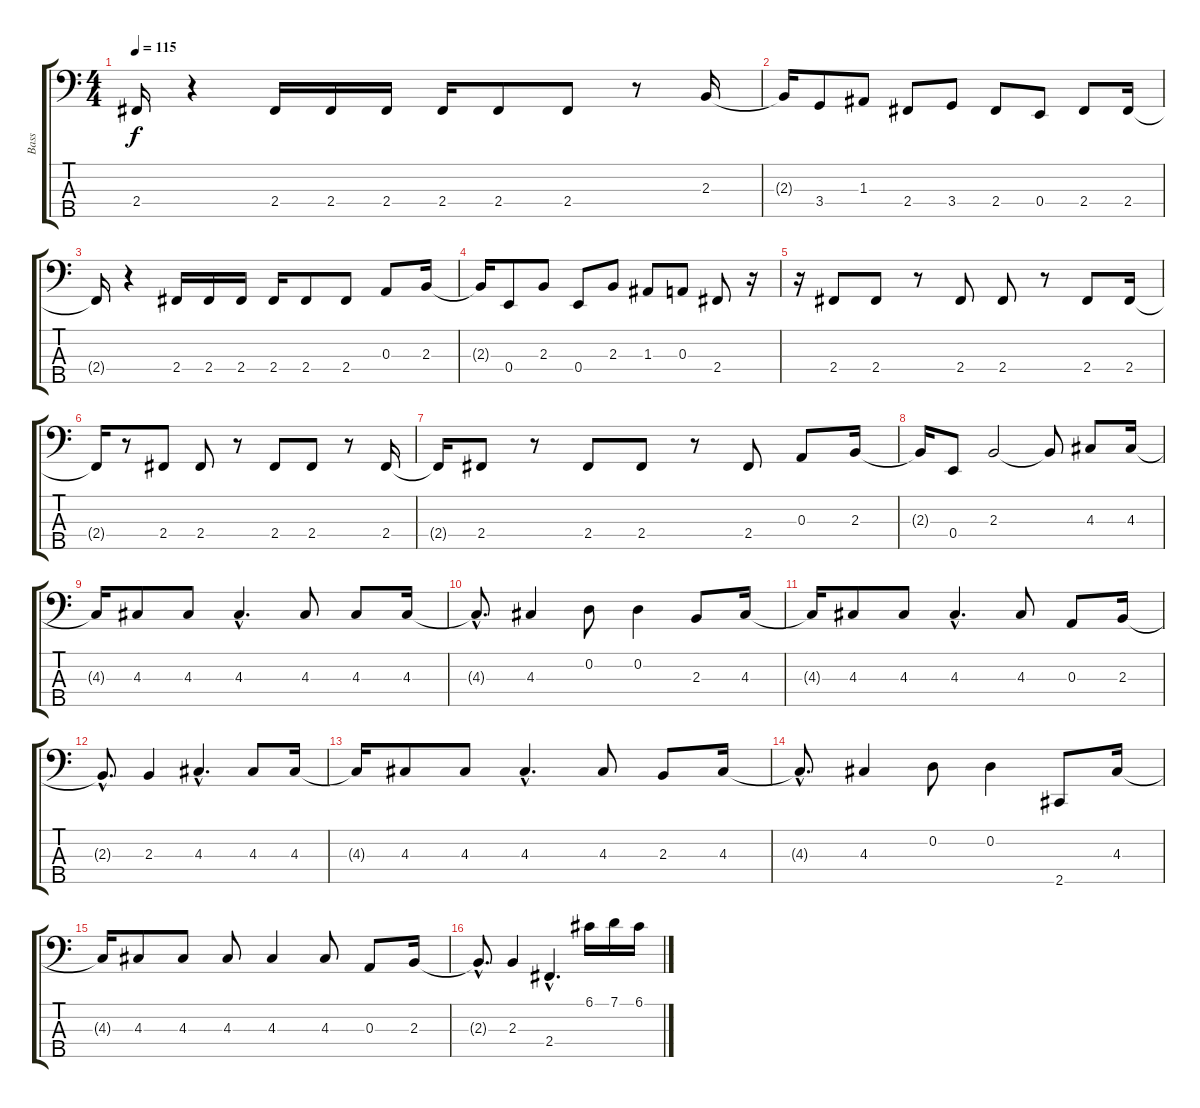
\track ("Bass" "Bass") {instrument electricbassfinger}
\staff {score tabs}
\tuning (G2 D2 A1 E1 B0) {hide}
\ts (4 4)
\tempo 115
\clef f4
\ks c
2.4{t}.16{dy f} r.4 2.4.16 2.4.16 2.4.16 2.4.16 2.4.8 2.4.8 r.8 2.3.16 |
2.3{t}.16 3.4.8 1.3.8 2.4.8 3.4.8 2.4.8 0.4.8 2.4.8 2.4.16 |
2.4{t}.16 r.4 2.4.16 2.4.16 2.4.16 2.4.16 2.4.8 2.4.8 0.3.8 2.3.16 |
2.3{t}.16 0.4.8 2.3.8 0.4.8 2.3.8 1.3.8 0.3.8 2.4.8 r.16 |
r.16 2.4.8 2.4.8 r.8 2.4.8 2.4.8 r.8 2.4.8 2.4.16 |
2.4{t}.16 r.8 2.4.8 2.4.8 r.8 2.4.8 2.4.8 r.8 2.4.16 |
2.4{t}.16 2.4.8 r.8 2.4.8 2.4.8 r.8 2.4.8 0.3.8 2.3.16 |
2.3{t}.16 0.4.8 2.3.2 2.3{t}.8 4.3.8 4.3.16 |
4.3{t}.16 4.3.8 4.3.8 4.3{hac}.4{d} 4.3.8 4.3.8 4.3.16 |
4.3{hac t}.8{d} 4.3.4 0.2.8 0.2.4 2.3.8 4.3.16 |
4.3{t}.16 4.3.8 4.3.8 4.3{hac}.4{d} 4.3.8 0.3.8 2.3.16 |
2.3{hac t}.8{d} 2.3.4 4.3{hac}.4{d} 4.3.8 4.3.16 |
4.3{t}.16 4.3.8 4.3.8 4.3{hac}.4{d} 4.3.8 2.3.8 4.3.16 |
4.3{hac t}.8{d} 4.3.4 0.2.8 0.2.4 2.5.8 4.3.16 |
4.3{t}.16 4.3.8 4.3.8 4.3.8 4.3.4 4.3.8 0.3.8 2.3.16 |
2.3{hac t}.8{d} 2.3.4 2.4{hac}.4{d} 6.1.16 7.1.16 6.1.16
